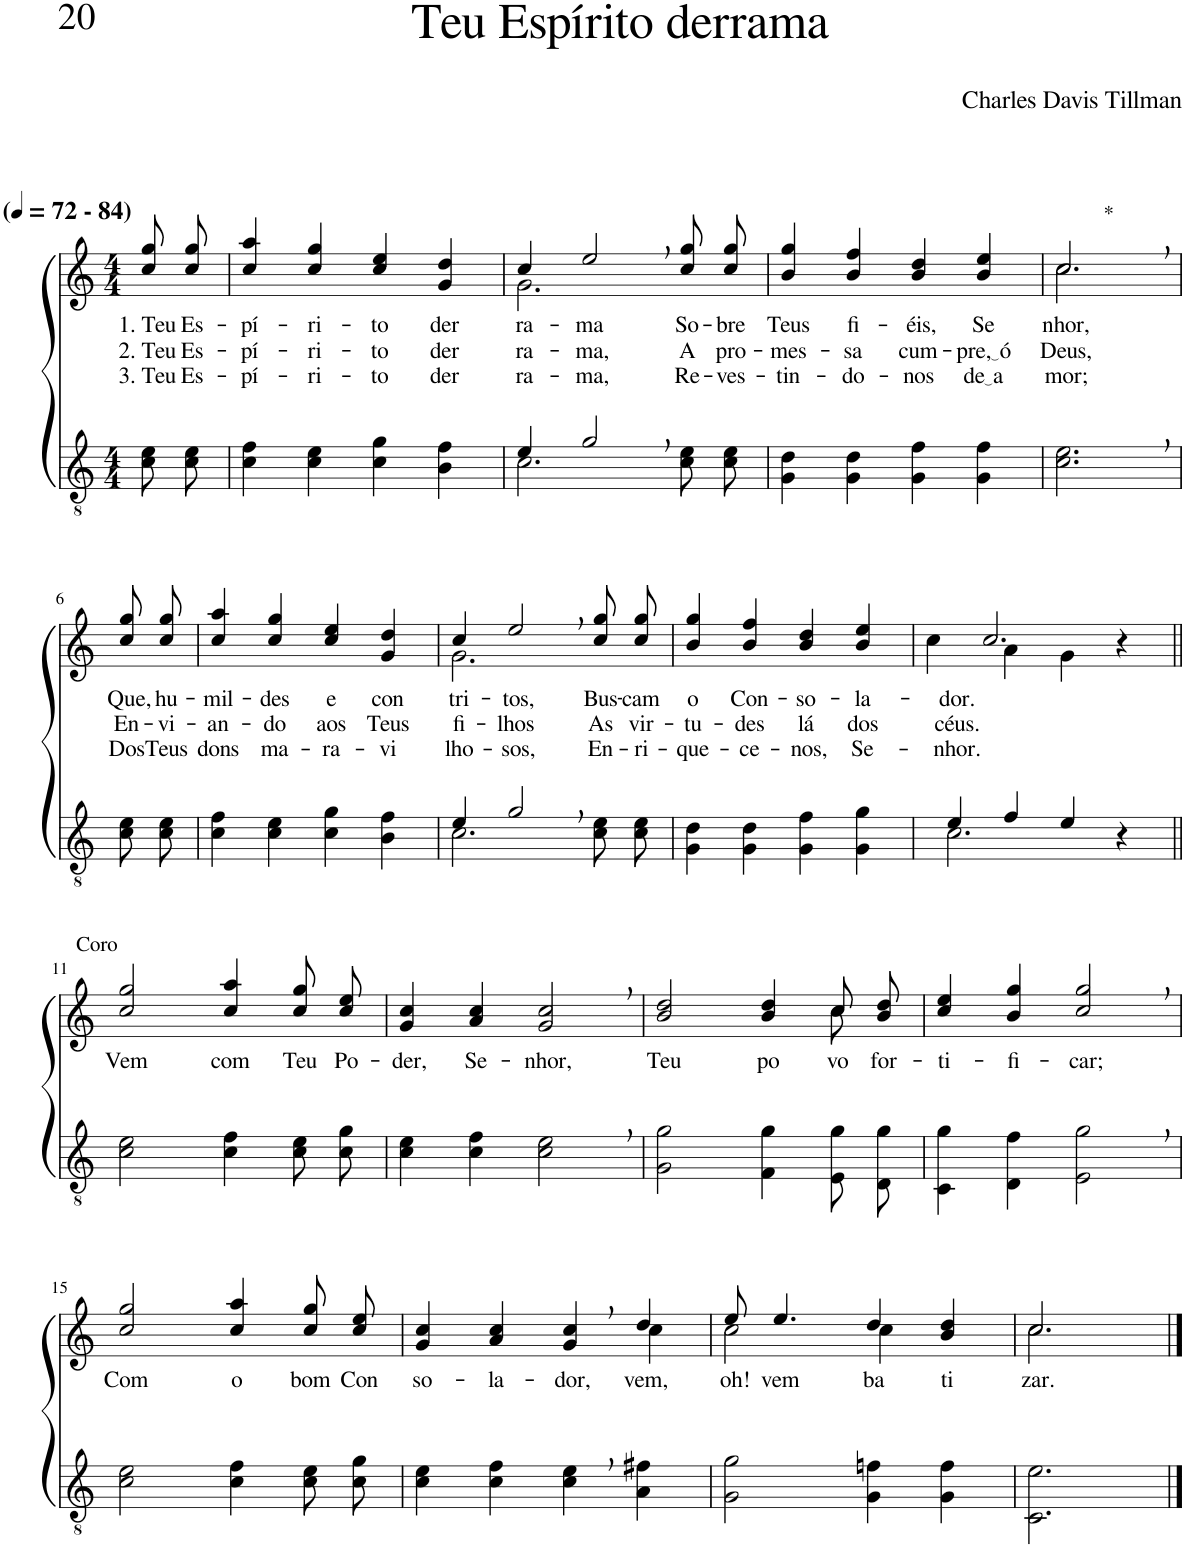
**kern	**kern	**text	**text	**text
*part2	*part1	*part1	*part1	*part1
*staff2	*staff1	*staff1	*staff1	*staff1
*I"Parte III e IV	*I"Parte I e II	*	*	*
*clefGv2	*clefG2	*	*	*
*Trd4c7	*Trd4c7	*	*	*
*k[]	*k[]	*	*	*
*M4/4	*M4/4	*	*	*
*MM72	*MM72	*	*	*
=1	=1	=1	=1	=1
!	!LO:TX:a:B:t=(	!	!	!
!	!LO:TX:a:B:t=- 84)	!	!	!
!	!	!LO:LY:b	!LO:LY:b	!LO:LY:b
8c\ 8e\L	8cc\ 8gg\L	1. Teu	2. Teu	3. Teu
!	!	!LO:LY:b	!LO:LY:b	!LO:LY:b
8c\ 8e\J	8cc\ 8gg\J	Es-	Es-	Es-
=2	=2	=2	=2	=2
!	!	!LO:LY:b	!LO:LY:b	!LO:LY:b
4c\ 4f\	4cc/ 4aa/	-pí-	-pí-	-pí-
!	!	!LO:LY:b	!LO:LY:b	!LO:LY:b
4c\ 4e\	4cc/ 4gg/	-ri-	-ri-	-ri-
!	!	!LO:LY:b	!LO:LY:b	!LO:LY:b
4c\ 4g\	4cc/ 4ee/	-to	-to	-to
!	!	!LO:LY:b	!LO:LY:b	!LO:LY:b
4B\ 4f\	4g/ 4dd/	der-	der-	der-
=3	=3	=3	=3	=3
*^	*^	*	*	*
!	!	!	!	!LO:LY:b	!LO:LY:b	!LO:LY:b
4e/	2.c\	4cc/	2.g\	-ra-	-ra-	-ra-
!	!	!	!	!LO:LY:b	!LO:LY:b	!LO:LY:b
2g,/	.	2ee,/	.	-ma	-ma,	-ma,
!	!	!	!	!LO:LY:b	!LO:LY:b	!LO:LY:b
4ryy	8c\ 8e\L	8cc\ 8gg\L	4ryy	So-	A	Re-
!	!	!	!	!LO:LY:b	!LO:LY:b	!LO:LY:b
.	8c\ 8e\J	8cc\ 8gg\J	.	-bre	pro-	-ves-
*	*	*v	*v	*	*	*
=4	=4	=4	=4	=4	=4
!	!	!	!LO:LY:b	!LO:LY:b	!LO:LY:b
*v	*v	*	*	*	*
4G\ 4d\	4b/ 4gg/	Teus	-mes-	-tin-
!	!	!LO:LY:b	!LO:LY:b	!LO:LY:b
4G\ 4d\	4b/ 4ff/	fi-	-sa	-do-
!	!	!LO:LY:b	!LO:LY:b	!LO:LY:b
4G\ 4f\	4b/ 4dd/	-éis,	cum-	-nos
!	!	!LO:LY:b	!LO:LY:b	!LO:LY:b
4G\ 4f\	4b/ 4ee/	Se-	pre, ó	de a
=5	=5	=5	=5	=5
*	*^	*	*	*
!	!LO:TX:a:t=*	!	!	!	!
!	!	!	!LO:LY:b	!LO:LY:b	!LO:LY:b
2.c\, 2.e\,	2.cc,/	2.cc\	-nhor,	Deus,	-mor;
!!LO:LB:g=z
=6	=6	=6	=6	=6	=6
!	!	!	!LO:LY:b	!LO:LY:b	!LO:LY:b
*	*v	*v	*	*	*
8c\ 8e\L	8cc\ 8gg\L	Que,	En-	Dos
!	!	!LO:LY:b	!LO:LY:b	!LO:LY:b
8c\ 8e\J	8cc\ 8gg\J	hu-	-vi-	Teus
=7	=7	=7	=7	=7
!	!	!LO:LY:b	!LO:LY:b	!LO:LY:b
4c\ 4f\	4cc/ 4aa/	-mil-	-an-	dons
!	!	!LO:LY:b	!LO:LY:b	!LO:LY:b
4c\ 4e\	4cc/ 4gg/	-des	-do	ma-
!	!	!LO:LY:b	!LO:LY:b	!LO:LY:b
4c\ 4g\	4cc/ 4ee/	e	aos	-ra-
!	!	!LO:LY:b	!LO:LY:b	!LO:LY:b
4B\ 4f\	4g/ 4dd/	con-	Teus	-vi-
=8	=8	=8	=8	=8
*^	*^	*	*	*
!	!	!	!	!LO:LY:b	!LO:LY:b	!LO:LY:b
4e/	2.c\	4cc/	2.g\	-tri-	fi-	-lho-
!	!	!	!	!LO:LY:b	!LO:LY:b	!LO:LY:b
2g,/	.	2ee,/	.	-tos,	-lhos	-sos,
!	!	!	!	!LO:LY:b	!LO:LY:b	!LO:LY:b
4ryy	8c\ 8e\L	8cc\ 8gg\L	4ryy	Bus-	As	En-
!	!	!	!	!LO:LY:b	!LO:LY:b	!LO:LY:b
.	8c\ 8e\J	8cc\ 8gg\J	.	-cam	vir-	-ri-
*	*	*v	*v	*	*	*
=9	=9	=9	=9	=9	=9
!	!	!	!LO:LY:b	!LO:LY:b	!LO:LY:b
*v	*v	*	*	*	*
4G\ 4d\	4b/ 4gg/	o	-tu-	-que-
!	!	!LO:LY:b	!LO:LY:b	!LO:LY:b
4G\ 4d\	4b/ 4ff/	Con-	-des	-ce-
!	!	!LO:LY:b	!LO:LY:b	!LO:LY:b
4G\ 4f\	4b/ 4dd/	-so-	lá	-nos,
!	!	!LO:LY:b	!LO:LY:b	!LO:LY:b
4G\ 4g\	4b/ 4ee/	-la-	dos	Se-
=10	=10	=10	=10	=10
*^	*	*	*	*
!	!	!	!LO:LY:b	!LO:LY:b	!LO:LY:b
*	*	*^	*	*	*
4e/	2.c\	2.cc/	4cc\	-dor.	céus.	-nhor.
4f/	.	.	4a\	.	.	.
4e/	.	.	4g\	.	.	.
4r	4ryy	4r	4ryy	.	.	.
!!LO:LB:g=z
=11||	=11||	=11||	=11||	=11||	=11||	=11||
!	!	!LO:TX:a:t=Coro	!	!	!	!
!	!	!	!	!LO:LY:b	!	!
*v	*v	*	*	*	*	*
*	*v	*v	*	*	*
2c\ 2e\	2cc/ 2gg/	Vem	.	.
!	!	!LO:LY:b	!	!
4c\ 4f\	4cc/ 4aa/	com	.	.
!	!	!LO:LY:b	!	!
8c\ 8e\L	8cc\ 8gg\L	Teu	.	.
!	!	!LO:LY:b	!	!
8c\ 8g\J	8cc\ 8ee\J	Po-	.	.
=12	=12	=12	=12	=12
!	!	!LO:LY:b	!	!
4c\ 4e\	4g/ 4cc/	-der,	.	.
!	!	!LO:LY:b	!	!
4c\ 4f\	4a/ 4cc/	Se-	.	.
!	!	!LO:LY:b	!	!
2c\, 2e\,	2g/, 2cc/,	-nhor,	.	.
=13	=13	=13	=13	=13
*	*^	*	*	*
!	!	!	!LO:LY:b	!	!
2G\ 2g\	2.ryy	2b/ 2dd/	Teu	.	.
!	!	!	!LO:LY:b	!	!
4F\ 4g\	.	4b/ 4dd/	po-	.	.
!	!	!	!LO:LY:b	!	!
8E\ 8g\L	8cc\	8cc\L	-vo	.	.
!	!	!	!LO:LY:b	!	!
8D\ 8g\J	8ryy	8b\ 8dd\J	for-	.	.
=14	=14	=14	=14	=14	=14
!	!	!	!LO:LY:b	!	!
*	*v	*v	*	*	*
4C\ 4g\	4cc/ 4ee/	-ti-	.	.
!	!	!LO:LY:b	!	!
4D\ 4f\	4b/ 4gg/	-fi-	.	.
!	!	!LO:LY:b	!	!
2E\, 2g\,	2cc/, 2gg/,	-car;	.	.
!!LO:LB:g=z
=15	=15	=15	=15	=15
!	!	!LO:LY:b	!	!
2c\ 2e\	2cc/ 2gg/	Com	.	.
!	!	!LO:LY:b	!	!
4c\ 4f\	4cc/ 4aa/	o	.	.
!	!	!LO:LY:b	!	!
8c\ 8e\L	8cc\ 8gg\L	bom	.	.
!	!	!LO:LY:b	!	!
8c\ 8g\J	8cc\ 8ee\J	Con	.	.
=16	=16	=16	=16	=16
*	*^	*	*	*
!	!	!	!LO:LY:b	!	!
4c\ 4e\	2.ryy	4g/ 4cc/	so-	.	.
!	!	!	!LO:LY:b	!	!
4c\ 4f\	.	4a/ 4cc/	-la-	.	.
!	!	!	!LO:LY:b	!	!
4c\, 4e\,	.	4g/ 4cc/	-dor,	.	.
!	!	!	!LO:LY:b	!	!
4A\ 4f#X\	4cc\	4dd/	vem,	.	.
=17	=17	=17	=17	=17	=17
!	!	!	!LO:LY:b	!	!
2G\ 2g\	8ee/	2cc\	oh!	.	.
!	!	!	!LO:LY:b	!	!
.	4.ee/	.	vem	.	.
!	!	!	!LO:LY:b	!	!
4G\ 4fn\	4dd/	4cc\	ba-	.	.
!	!	!	!LO:LY:b	!	!
4G\ 4f\	4b/ 4dd/	4ryy	-ti-	.	.
=18	=18	=18	=18	=18	=18
!	!	!	!LO:LY:b	!	!
2.C\ 2.e\	2.cc/	2.cc\	-zar.	.	.
*	*v	*v	*	*	*
==	==	==	==	==
*-	*-	*-	*-	*-
